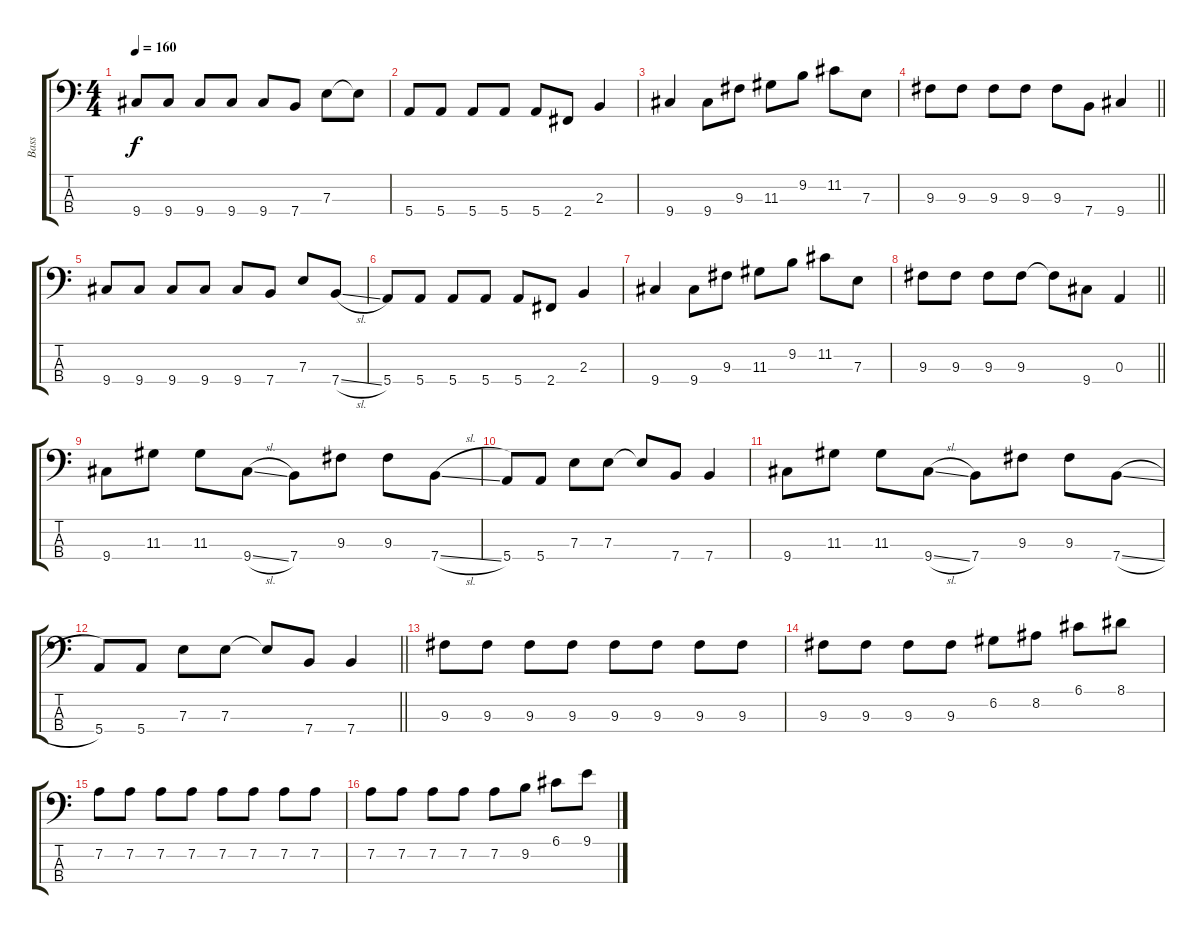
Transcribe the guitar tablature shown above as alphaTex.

\track ("Bass" "Bass") {instrument electricbasspick}
\staff {score tabs}
\tuning (G2 D2 A1 E1) {hide}
\ts (4 4)
\tempo 160
\clef f4
\ks c
9.4.8{dy f} 9.4.8 9.4.8 9.4.8 9.4.8 7.4.8 7.3.8 7.3{t}.8 |
5.4.8 5.4.8 5.4.8 5.4.8 5.4.8 2.4.8 2.3.4 |
9.4.4 9.4.8 9.3.8 11.3.8 9.2.8 11.2.8 7.3.8 |
\barLineRight lightlight
9.3.8 9.3.8 9.3.8 9.3.8 9.3.8 7.4.8 9.4.4 |
9.4.8 9.4.8 9.4.8 9.4.8 9.4.8 7.4.8 7.3.8 7.4{sl}.8 |
5.4.8 5.4.8 5.4.8 5.4.8 5.4.8 2.4.8 2.3.4 |
9.4.4 9.4.8 9.3.8 11.3.8 9.2.8 11.2.8 7.3.8 |
\barLineRight lightlight
9.3.8 9.3.8 9.3.8 9.3.8 9.3{t}.8 9.4.8 0.3.4 |
9.4.8 11.3.8 11.3.8 9.4{sl}.8 7.4.8 9.3.8 9.3.8 7.4{sl}.8 |
5.4.8 5.4.8 7.3.8 7.3.8 7.3{t}.8 7.4.8 7.4.4 |
9.4.8 11.3.8 11.3.8 9.4{sl}.8 7.4.8 9.3.8 9.3.8 7.4{sl}.8 |
\barLineRight lightlight
5.4.8 5.4.8 7.3.8 7.3.8 7.3{t}.8 7.4.8 7.4.4 |
9.3.8 9.3.8 9.3.8 9.3.8 9.3.8 9.3.8 9.3.8 9.3.8 |
9.3.8 9.3.8 9.3.8 9.3.8 6.2.8 8.2.8 6.1.8 8.1.8 |
7.2.8 7.2.8 7.2.8 7.2.8 7.2.8 7.2.8 7.2.8 7.2.8 |
7.2.8 7.2.8 7.2.8 7.2.8 7.2.8 9.2.8 6.1.8 9.1.8
